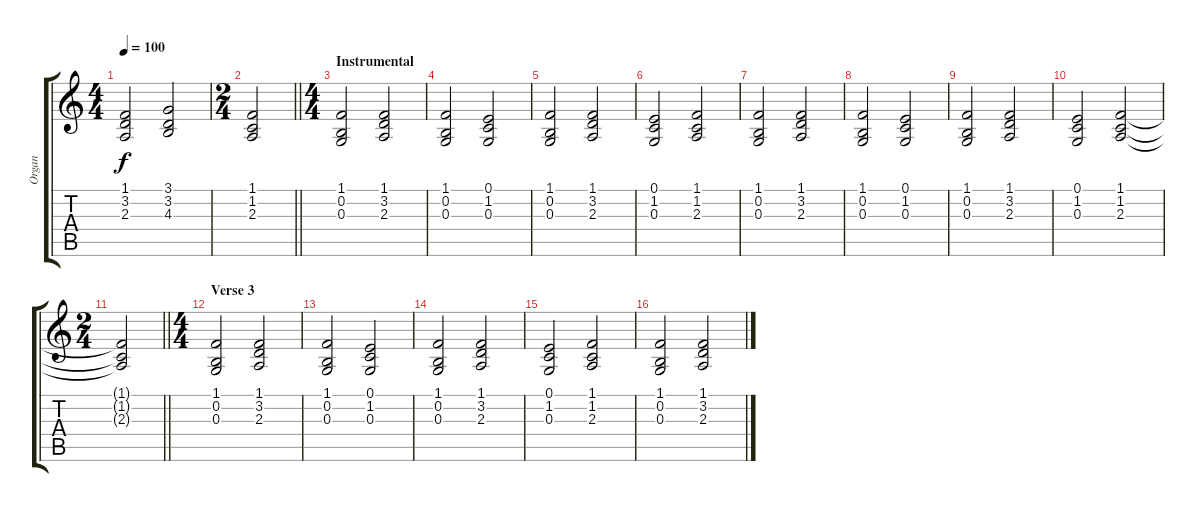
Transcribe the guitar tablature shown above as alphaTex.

\track ("Organ" "Organ") {instrument drawbarorgan}
\staff {score tabs}
\tuning (E4 B3 G3 D3 A2 E2) {hide}
\ts (4 4)
\tempo 100
\clef g2
\ks c
(1.1 3.2 2.3).2{dy f} (3.1 3.2 4.3).2 |
\ts (2 4)
\barLineRight lightlight
(1.1 1.2 2.3).2 |
\ts (4 4)
\section ("" "Instrumental")
(1.1 0.2 0.3).2 (1.1 3.2 2.3).2 |
(1.1 0.2 0.3).2 (0.1 1.2 0.3).2 |
(1.1 0.2 0.3).2 (1.1 3.2 2.3).2 |
(0.1 1.2 0.3).2 (1.1 1.2 2.3).2 |
(1.1 0.2 0.3).2 (1.1 3.2 2.3).2 |
(1.1 0.2 0.3).2 (0.1 1.2 0.3).2 |
(1.1 0.2 0.3).2 (1.1 3.2 2.3).2 |
(0.1 1.2 0.3).2 (1.1 1.2 2.3).2 |
\ts (2 4)
\barLineRight lightlight
(1.1{t} 1.2{t} 2.3{t}).2 |
\ts (4 4)
\section ("" "Verse 3")
(1.1 0.2 0.3).2 (1.1 3.2 2.3).2 |
(1.1 0.2 0.3).2 (0.1 1.2 0.3).2 |
(1.1 0.2 0.3).2 (1.1 3.2 2.3).2 |
(0.1 1.2 0.3).2 (1.1 1.2 2.3).2 |
(1.1 0.2 0.3).2 (1.1 3.2 2.3).2
